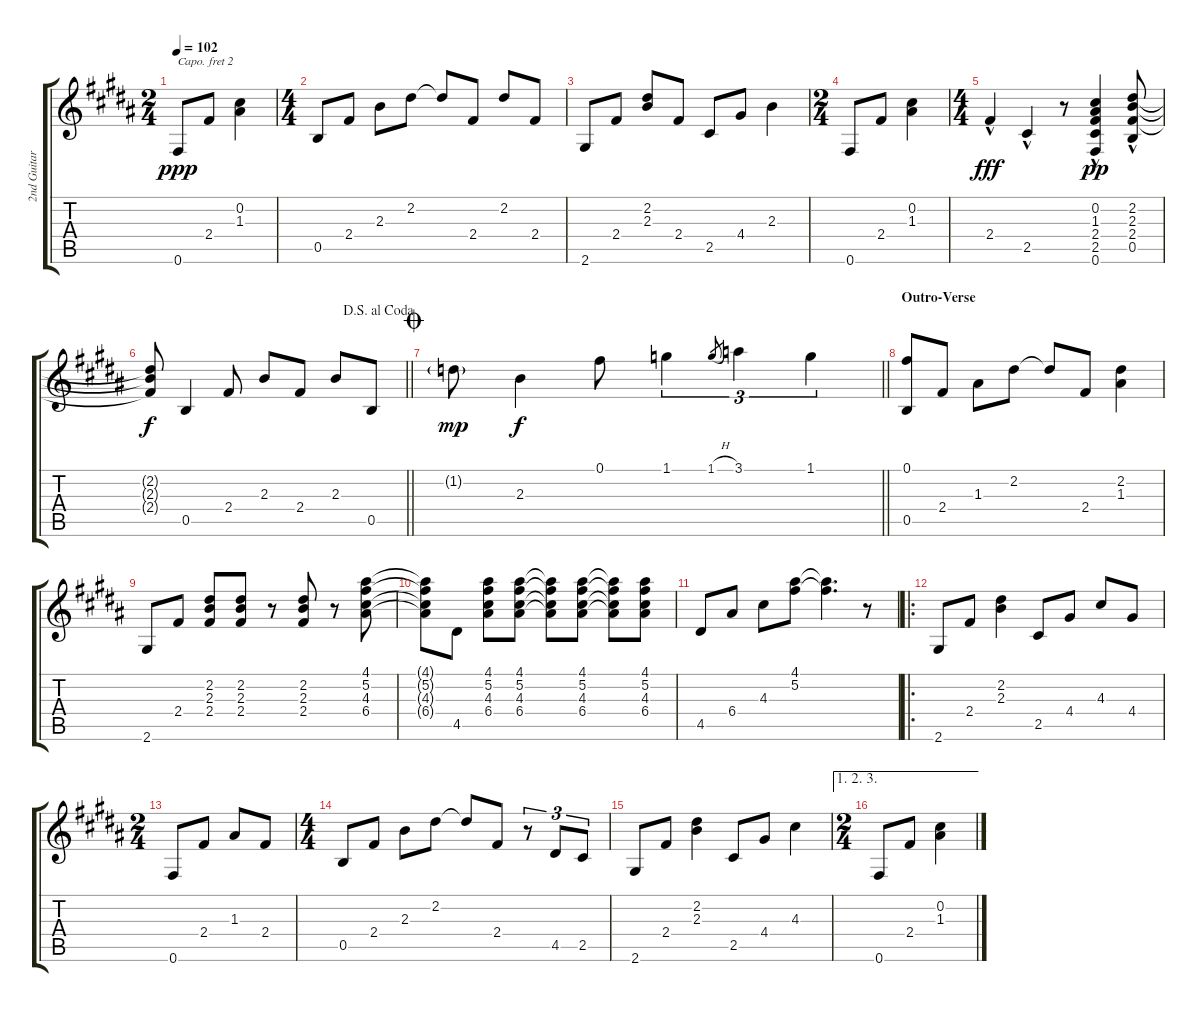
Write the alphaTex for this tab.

\track ("2nd Guitar" "2nd Guitar") {instrument acousticguitarsteel}
\staff {score tabs}
\capo 2
\tuning (E4 B3 G3 D3 A2 E2) {hide}
\ts (2 4)
\tempo 102
\clef g2
\ks b
0.6.8{dy ppp} 2.4.8 (0.2 1.3).4 |
\ts (4 4)
\ks g#minor
0.5.8 2.4.8 2.3.8 2.2.8 2.2{t}.8 2.4.8 2.2.8 2.4.8 |
2.6.8 2.4.8 (2.2 2.3).8 2.4.8 2.5.8 4.4.8 2.3.4 |
\ts (2 4)
0.6.8 2.4.8 (0.2 1.3).4 |
\ts (4 4)
\ks b
2.4{hac}.4{dy fff} 2.5{hac}.4 r.8 (0.2{hac} 1.3 2.4 2.5 0.6).4{dy pp} (2.2{hac} 2.3 2.4 0.5).8 |
\jump dalsegnoalcoda
\barLineRight lightlight
\ks g#minor
(2.2{t} 2.3{t} 2.4{t}).8{dy f} 0.5.4 2.4.8 2.3.8 2.4.8 2.3.8 0.5.8 |
\jump coda
\barLineRight lightlight
1.2{g}.8{dy mp} 2.3.4{dy f} 0.1.8 1.1.4{tu (3 2)} 1.1{h}.8{gr} 3.1.4{tu (3 2)} 1.1.4{tu (3 2)} |
\section ("" "Outro-Verse")
(0.1 0.5).8 2.4.8 1.3.8 2.2.8 2.2{t}.8 2.4.8 (2.2 1.3).4 |
\ks b
2.6.8 2.4.8 (2.2 2.3 2.4).8 (2.2 2.3 2.4).8 r.8 (2.2 2.3 2.4).8 r.8 (4.1 5.2 4.3 6.4).8 |
\ks g#minor
(4.1{t} 5.2{t} 4.3{t} 6.4{t}).8 4.5.8 (4.1 5.2 4.3 6.4).8 (4.1 5.2 4.3 6.4).8 (4.1{t} 5.2{t} 4.3{t} 6.4{t}).8 (4.1 5.2 4.3 6.4).8 (4.1{t} 5.2{t} 4.3{t} 6.4{t}).8 (4.1 5.2 4.3 6.4).8 |
\ks b
4.5.8 6.4.8 4.3.8 (4.1 5.2).8 (4.1{t} 5.2{t}).4{d} r.8 |
\ro
\ks g#minor
2.6.8 2.4.8 (2.2 2.3).4 2.5.8 4.4.8 4.3.8 4.4.8 |
\ts (2 4)
0.6.8 2.4.8 1.3.8 2.4.8 |
\ts (4 4)
\ks b
0.5.8 2.4.8 2.3.8 2.2.8 2.2{t}.8 2.4.8 r.8{tu (3 2)} 4.5.8{tu (3 2)} 2.5.8{tu (3 2)} |
\ks g#minor
2.6.8 2.4.8 (2.2 2.3).4 2.5.8 4.4.8 4.3.4 |
\ae (1 2 3)
\ts (2 4)
0.6.8 2.4.8 (0.2 1.3).4
